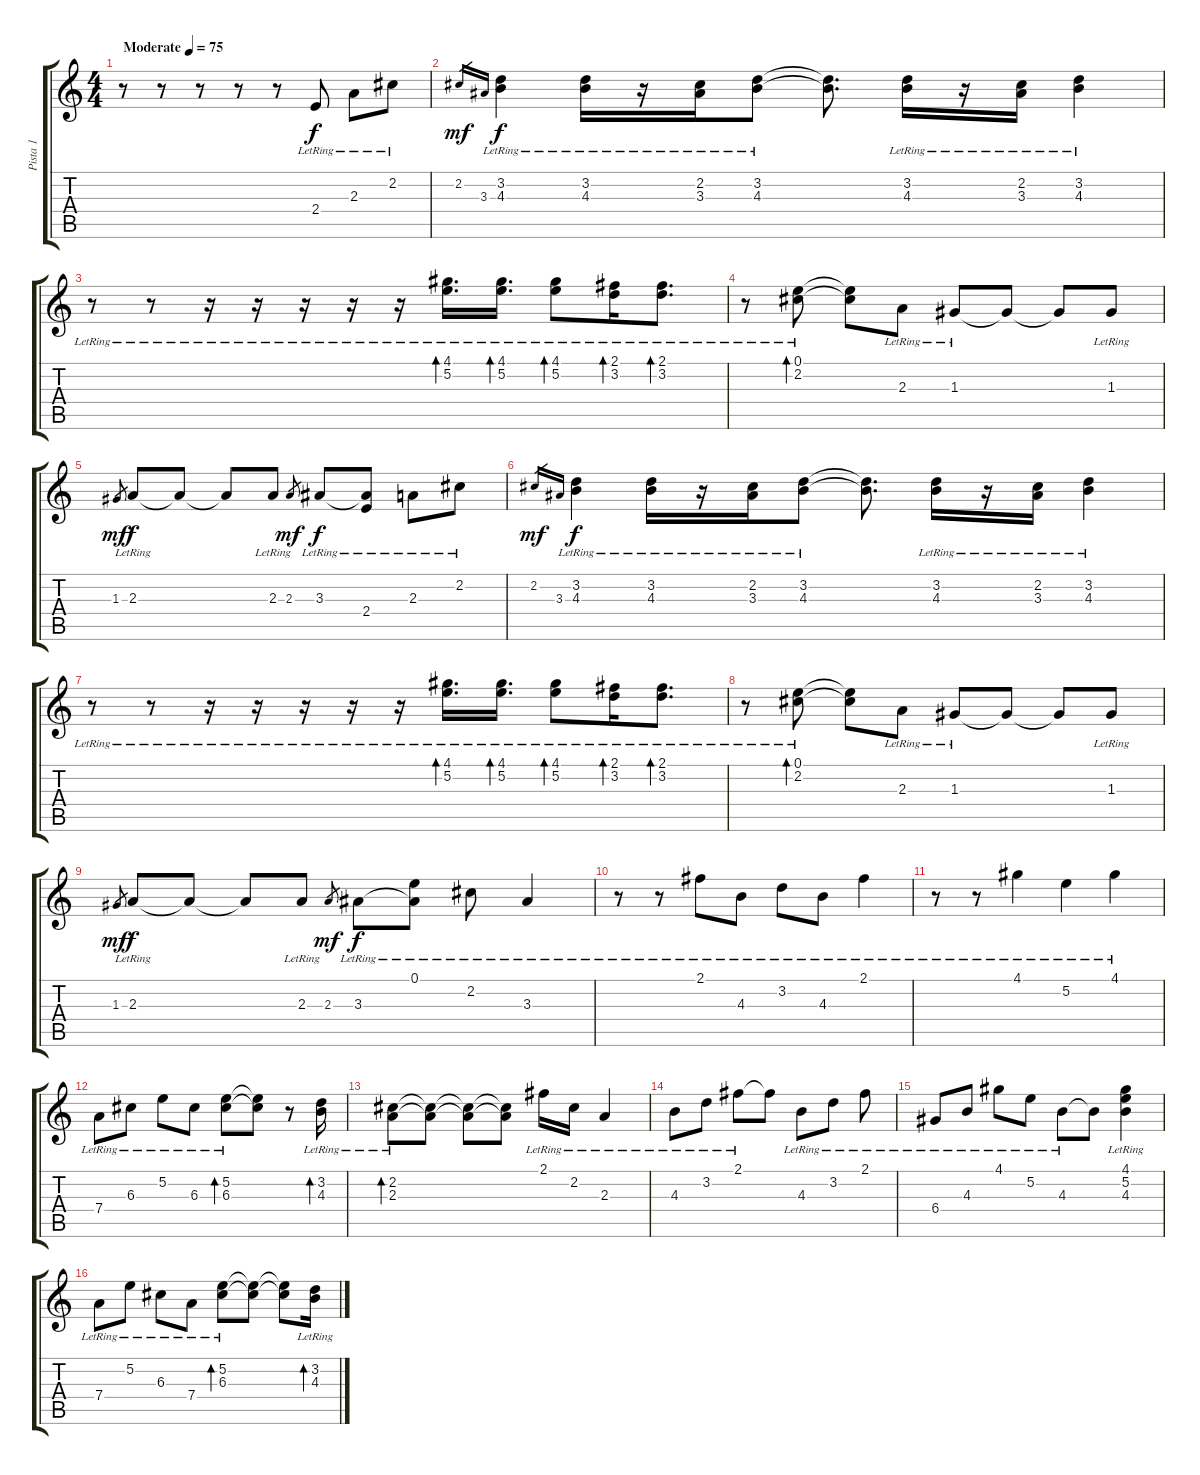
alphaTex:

\track ("Pista 1" "Pista 1") {instrument acousticguitarsteel}
\staff {score tabs}
\tuning (E4 B3 G3 D3 A2 E2) {hide}
\ts (4 4)
\tempo (75 "Moderate")
\clef g2
\ks c
r.8{dy f instrument acousticguitarsteel} r.8 r.8 r.8 r.8 2.4{lr}.8 2.3{lr}.8 2.2{lr}.8 |
2.2.16{gr dy mf} 3.3.16{gr} (3.2{lr} 4.3{lr}).4{dy f} (3.2{lr} 4.3{lr}).16 r.16 (2.2{lr} 3.3{lr}).16 (3.2{lr} 4.3{lr}).8 (3.2{t} 4.3{t}).8{d} (3.2{lr} 4.3{lr}).16 r.16 (2.2{lr} 3.3{lr}).16 (3.2{lr} 4.3{lr}).4 |
r.8 r.8 r.16 r.16 r.16 r.16 r.16 (4.1{lr} 5.2{lr}).16{d bd 120} (4.1{lr} 5.2{lr}).16{d bd 120} (4.1{lr} 5.2{lr}).8{bd 120} (2.1{lr} 3.2{lr}).16{bd 120} (2.1{lr} 3.2{lr}).8{d bd 120} |
r.8 (0.1{lr} 2.2{lr}).8{bd 120} (0.1{t} 2.2{t}).8 2.3{lr}.8 1.3{lr}.8 1.3{t}.8 1.3{t}.8 1.3{lr}.8 |
1.3.8{gr dy mf} 2.3{lr}.8{dy f} 2.3{t}.8 2.3{t}.8 2.3{lr}.8 2.3.8{gr dy mf} 3.3{lr}.8{dy f} (3.3{t} 2.4{lr}).8 2.3{lr}.8 2.2{lr}.8 |
2.2.16{gr dy mf} 3.3.16{gr} (3.2{lr} 4.3{lr}).4{dy f} (3.2{lr} 4.3{lr}).16 r.16 (2.2{lr} 3.3{lr}).16 (3.2{lr} 4.3{lr}).8 (3.2{t} 4.3{t}).8{d} (3.2{lr} 4.3{lr}).16 r.16 (2.2{lr} 3.3{lr}).16 (3.2{lr} 4.3{lr}).4 |
r.8 r.8 r.16 r.16 r.16 r.16 r.16 (4.1{lr} 5.2{lr}).16{d bd 120} (4.1{lr} 5.2{lr}).16{d bd 120} (4.1{lr} 5.2{lr}).8{bd 120} (2.1{lr} 3.2{lr}).16{bd 120} (2.1{lr} 3.2{lr}).8{d bd 120} |
r.8 (0.1{lr} 2.2{lr}).8{bd 120} (0.1{t} 2.2{t}).8 2.3{lr}.8 1.3{lr}.8 1.3{t}.8 1.3{t}.8 1.3{lr}.8 |
1.3.8{gr dy mf} 2.3{lr}.8{dy f} 2.3{t}.8 2.3{t}.8 2.3{lr}.8 2.3.8{gr dy mf} 3.3{lr}.8{dy f} (0.1{lr} 3.3{t}).8 2.2{lr}.8 3.3{lr}.4 |
r.8 r.8 2.1{lr}.8 4.3{lr}.8 3.2{lr}.8 4.3{lr}.8 2.1{lr}.4 |
r.8 r.8 4.1{lr}.4 5.2{lr}.4 4.1{lr}.4 |
7.4{lr}.8 6.3{lr}.8 5.2{lr}.8 6.3{lr}.8 (5.2{lr} 6.3{lr}).8{bd 120} (5.2{t} 6.3{t}).8 r.8 (3.2{lr} 4.3{lr}).16{bd 120} |
(2.2{lr} 2.3{lr}).8{bd 120} (2.2{t} 2.3{t}).8 (2.2{t} 2.3{t}).8 (2.2{t} 2.3{t}).8 2.1{lr}.16 2.2{lr}.16 2.3{lr}.4 |
4.3{lr}.8 3.2{lr}.8 2.1{lr}.8 2.1{t}.8 4.3{lr}.8 3.2{lr}.8 2.1{lr}.8 |
6.4{lr}.8 4.3{lr}.8 4.1{lr}.8 5.2{lr}.8 4.3{lr}.8 4.3{t}.8 (4.1{lr} 5.2{lr} 4.3{lr}).4 |
7.4{lr}.8 5.2{lr}.8 6.3{lr}.8 7.4{lr}.8 (5.2{lr} 6.3{lr}).8{bd 120} (5.2{t} 6.3{t}).8 (5.2{t} 6.3{t}).8 (3.2{lr} 4.3{lr}).16{bd 120}
